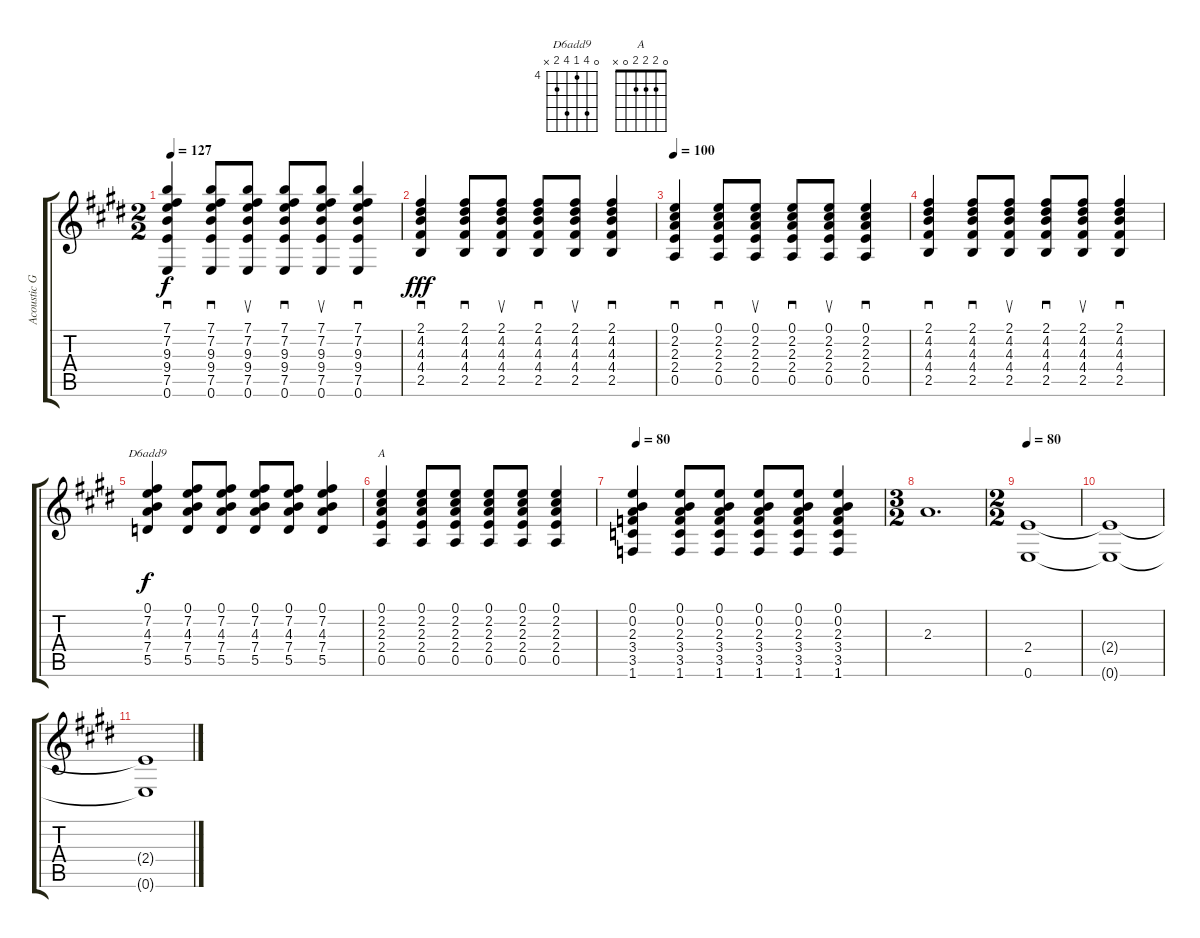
\track ("Acoustic Guitar" "Acoustic G") {instrument acousticguitarsteel}
\staff {score tabs}
\tuning (E4 B3 G3 D3 A2 E2) {hide}
\chord ("D6add9" 0 7 4 7 5 x) {firstfret 4}
\chord ("A" 0 2 2 2 0 x)
\ts (2 2)
\tempo 127
\clef g2
\ks e
(7.1 7.2 9.3 9.4 7.5 0.6).4{sd dy f} (7.1 7.2 9.3 9.4 7.5 0.6).8{sd} (7.1 7.2 9.3 9.4 7.5 0.6).8{su} (7.1 7.2 9.3 9.4 7.5 0.6).8{sd} (7.1 7.2 9.3 9.4 7.5 0.6).8{su} (7.1 7.2 9.3 9.4 7.5 0.6).4{sd} |
(2.1 4.2 4.3 4.4 2.5).4{sd dy fff} (2.1 4.2 4.3 4.4 2.5).8{sd} (2.1 4.2 4.3 4.4 2.5).8{su} (2.1 4.2 4.3 4.4 2.5).8{sd} (2.1 4.2 4.3 4.4 2.5).8{su} (2.1 4.2 4.3 4.4 2.5).4{sd} |
\tempo 100
(0.1 2.2 2.3 2.4 0.5).4{sd} (0.1 2.2 2.3 2.4 0.5).8{sd} (0.1 2.2 2.3 2.4 0.5).8{su} (0.1 2.2 2.3 2.4 0.5).8{sd} (0.1 2.2 2.3 2.4 0.5).8{su} (0.1 2.2 2.3 2.4 0.5).4{sd} |
(2.1 4.2 4.3 4.4 2.5).4{sd} (2.1 4.2 4.3 4.4 2.5).8{sd} (2.1 4.2 4.3 4.4 2.5).8{su} (2.1 4.2 4.3 4.4 2.5).8{sd} (2.1 4.2 4.3 4.4 2.5).8{su} (2.1 4.2 4.3 4.4 2.5).4{sd} |
(0.1 7.2 4.3 7.4 5.5).4{ch "D6add9" dy f} (0.1 7.2 4.3 7.4 5.5).8 (0.1 7.2 4.3 7.4 5.5).8 (0.1 7.2 4.3 7.4 5.5).8 (0.1 7.2 4.3 7.4 5.5).8 (0.1 7.2 4.3 7.4 5.5).4 |
(0.1 2.2 2.3 2.4 0.5).4{ch "A"} (0.1 2.2 2.3 2.4 0.5).8 (0.1 2.2 2.3 2.4 0.5).8 (0.1 2.2 2.3 2.4 0.5).8 (0.1 2.2 2.3 2.4 0.5).8 (0.1 2.2 2.3 2.4 0.5).4 |
\tempo 80
(0.1 0.2 2.3 3.4 3.5 1.6).4 (0.1 0.2 2.3 3.4 3.5 1.6).8 (0.1 0.2 2.3 3.4 3.5 1.6).8 (0.1 0.2 2.3 3.4 3.5 1.6).8 (0.1 0.2 2.3 3.4 3.5 1.6).8 (0.1 0.2 2.3 3.4 3.5 1.6).4 |
\ts (3 2)
2.3.1{d} |
\ts (2 2)
\tempo 80
(2.4 0.6).1 |
(2.4{t} 0.6{t}).1 |
(2.4{t} 0.6{t}).1
